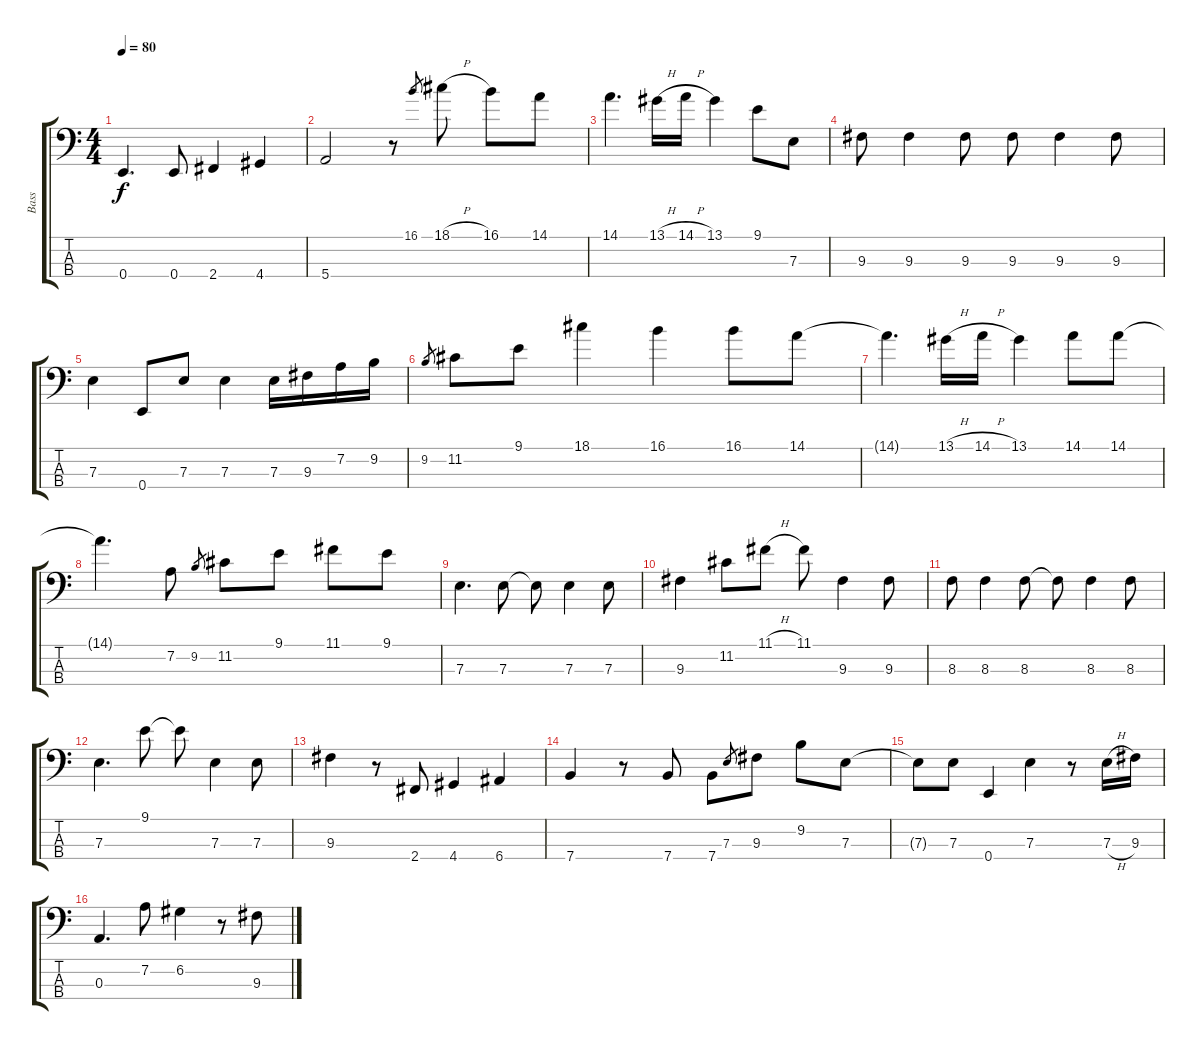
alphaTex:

\track ("Bass" "Bass") {instrument fretlessbass}
\staff {score tabs}
\tuning (G2 D2 A1 E1) {hide}
\ts (4 4)
\tempo 80
\clef f4
\ks c
0.4.4{d dy f} 0.4.8 2.4.4 4.4.4 |
5.4.2 r.8 16.1.8{gr} 18.1{h}.8 16.1.8 14.1.8 |
14.1.4{d} 13.1{h}.16 14.1{h}.16 13.1.4 9.1.8 7.3.8 |
9.3.8 9.3.4 9.3.8 9.3.8 9.3.4 9.3.8 |
7.3.4 0.4.8 7.3.8 7.3.4 7.3.16 9.3.16 7.2.16 9.2.16 |
9.2.8{gr} 11.2.8 9.1.8 18.1.4 16.1.4 16.1.8 14.1.8 |
14.1{t}.4{d} 13.1{h}.16 14.1{h}.16 13.1.4 14.1.8 14.1.8 |
14.1{t}.4{d} 7.2.8 9.2.8{gr} 11.2.8 9.1.8 11.1.8 9.1.8 |
7.3.4{d} 7.3.8 7.3{t}.8 7.3.4 7.3.8 |
9.3.4 11.2.8 11.1{h}.8 11.1.8 9.3.4 9.3.8 |
8.3.8 8.3.4 8.3.8 8.3{t}.8 8.3.4 8.3.8 |
7.3.4{d} 9.1.8 9.1{t}.8 7.3.4 7.3.8 |
9.3.4 r.8 2.4.8 4.4.4 6.4.4 |
7.4.4 r.8 7.4.8 7.4.8 7.3.8{gr} 9.3.8 9.2.8 7.3.8 |
7.3{t}.8 7.3.8 0.4.4 7.3.4 r.8 7.3{h}.16 9.3.16 |
0.3.4{d} 7.2.8 6.2.4 r.8 9.3.8
